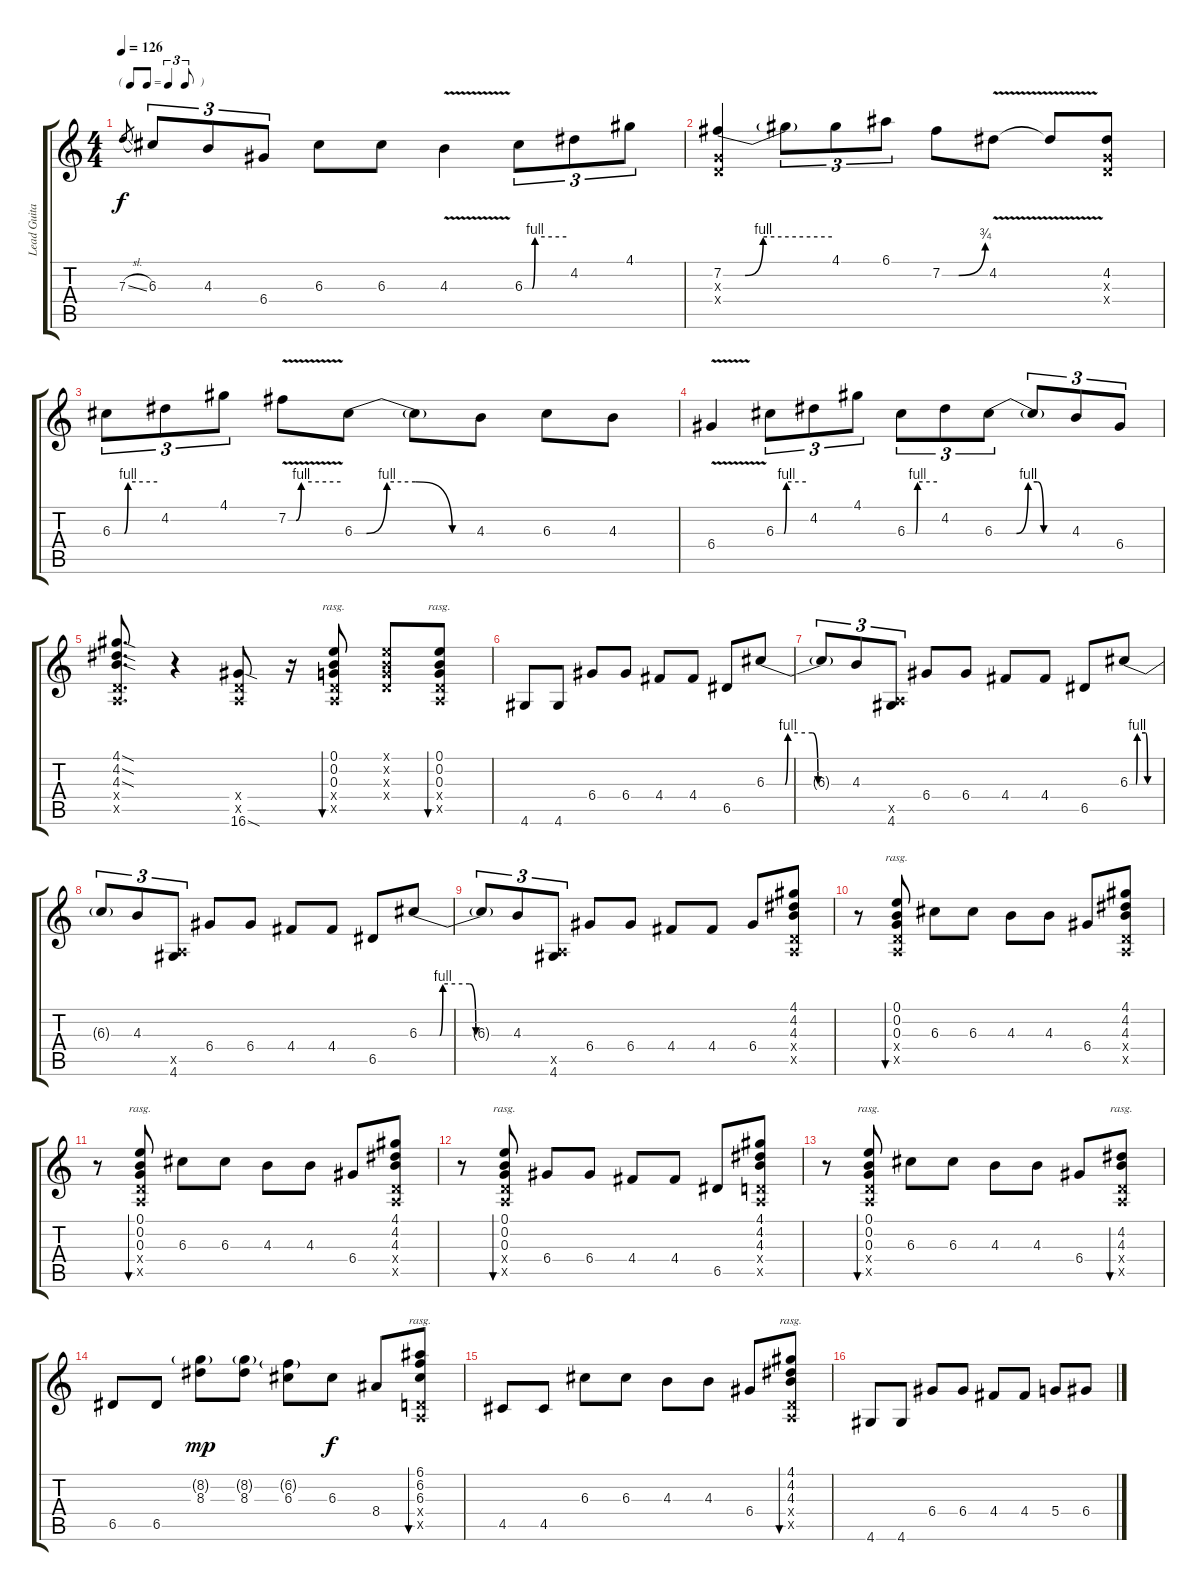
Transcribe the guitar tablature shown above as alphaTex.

\track ("Lead Guitar" "Lead Guita") {instrument overdrivenguitar}
\staff {score tabs}
\tuning (E4 B3 G3 D3 A2 E2) {hide}
\ts (4 4)
\tf triplet8th
\tempo 126
\clef g2
\ks c
7.3{sl}.8{gr dy f} 6.3.8{tu (3 2)} 4.3.8{tu (3 2)} 6.4.8{tu (3 2)} 6.3.8 6.3.8 4.3{v}.4 6.3{be (custom 0 0 11 0 15 4 60 4)}.8{tu (3 2)} 4.2.8{tu (3 2)} 4.1.8{tu (3 2)} |
(7.2{be (custom 0 0 9 0 12 0 22 4 60 4)} 0.3{x} 0.4{x}).4 7.2{t}.8{tu (3 2)} 4.1.8{tu (3 2)} 6.1.8{tu (3 2)} 7.2{be (custom 0 0 8 0 11 0 19 0 23 0 60 3)}.8 4.2{v}.8 4.2{t}.8 (4.2 0.3{x} 0.4{x}).8 |
6.3{be (custom 0 0 12 0 16 0 21 4 60 4)}.8{tu (3 2)} 4.2.8{tu (3 2)} 4.1.8{tu (3 2)} 7.2{be (custom 0 0 9 0 15 4 60 4) v}.8 6.3{be (custom 0 0 6 0 16 4 23 4 30 4 48 0 60 0)}.8 6.3{t}.8 4.3.8 6.3.8 4.3.8 |
6.4{v}.4 6.3{be (custom 0 0 12 0 16 0 21 4 60 4)}.8{tu (3 2)} 4.2.8{tu (3 2)} 4.1.8{tu (3 2)} 6.3{be (custom 0 0 11 0 17 0 21 4 60 4)}.8{tu (3 2)} 4.2.8{tu (3 2)} 6.3{be (custom 0 0 12 0 17 0 26 4 33 4 38 0 45 0 60 0)}.8{tu (3 2)} 6.3{t}.8{tu (3 2)} 4.3.8{tu (3 2)} 6.4.8{tu (3 2)} |
(4.1{sod} 4.2{sod} 4.3{sod} 0.4{x} 0.5{x}).8{d} r.4 (0.4{x} 0.5{x} 16.6{sod}).8 r.16 (0.1 0.2 0.3 0.4{x} 0.5{x}).8{bu 120 rasg ii} (0.1{x} 0.2{x} 0.3{x} 0.4{x}).8 (0.1 0.2 0.3 0.4{x} 0.5{x}).8{bu 60 rasg ii} |
4.6.8 4.6.8 6.4.8 6.4.8 4.4.8 4.4.8 6.5.8 6.3{be (custom 0 0 13 0 15 4 32 4 36 0 60 0)}.8 |
6.3{t}.8{tu (3 2)} 4.3.8{tu (3 2)} (0.5{x} 4.6).8{tu (3 2)} 6.4.8 6.4.8 4.4.8 4.4.8 6.5.8 6.3{be (custom 0 0 13 0 15 4 32 4 36 0 60 0)}.8 |
6.3{t}.8{tu (3 2)} 4.3.8{tu (3 2)} (0.5{x} 4.6).8{tu (3 2)} 6.4.8 6.4.8 4.4.8 4.4.8 6.5.8 6.3{be (custom 0 0 13 0 15 4 32 4 36 0 60 0)}.8 |
6.3{t}.8{tu (3 2)} 4.3.8{tu (3 2)} (0.5{x} 4.6).8{tu (3 2)} 6.4.8 6.4.8 4.4.8 4.4.8 6.4.8 (4.1 4.2 4.3 0.4{x} 0.5{x}).8 |
r.8 (0.1 0.2 0.3 0.4{x} 0.5{x}).8{bu 120 rasg ii} 6.3.8 6.3.8 4.3.8 4.3.8 6.4.8 (4.1 4.2 4.3 0.4{x} 0.5{x}).8 |
r.8 (0.1 0.2 0.3 0.4{x} 0.5{x}).8{bu 120 rasg ii} 6.3.8 6.3.8 4.3.8 4.3.8 6.4.8 (4.1 4.2 4.3 0.4{x} 0.5{x}).8 |
r.8 (0.1 0.2 0.3 0.4{x} 0.5{x}).8{bu 120 rasg ii} 6.4.8 6.4.8 4.4.8 4.4.8 6.5.8 (4.1 4.2 4.3 0.4{x} 0.5{x}).8 |
r.8 (0.1 0.2 0.3 0.4{x} 0.5{x}).8{bu 120 rasg ii} 6.3.8 6.3.8 4.3.8 4.3.8 6.4.8 (4.2 4.3 0.4{x} 0.5{x}).8{bu 240 rasg ii} |
6.5.8 6.5.8 (8.2{g} 8.3).8{dy mp} (8.2{g} 8.3).8 (6.2{g} 6.3).8 6.3.8{dy f} 8.4.8 (6.1 6.2 6.3 0.4{x} 0.5{x}).8{bu 120 rasg ii} |
4.5.8 4.5.8 6.3.8 6.3.8 4.3.8 4.3.8 6.4.8 (4.1 4.2 4.3 0.4{x} 0.5{x}).8{bu 120 rasg ii} |
4.6.8 4.6.8 6.4.8 6.4.8 4.4.8 4.4.8 5.4.8 6.4.8
